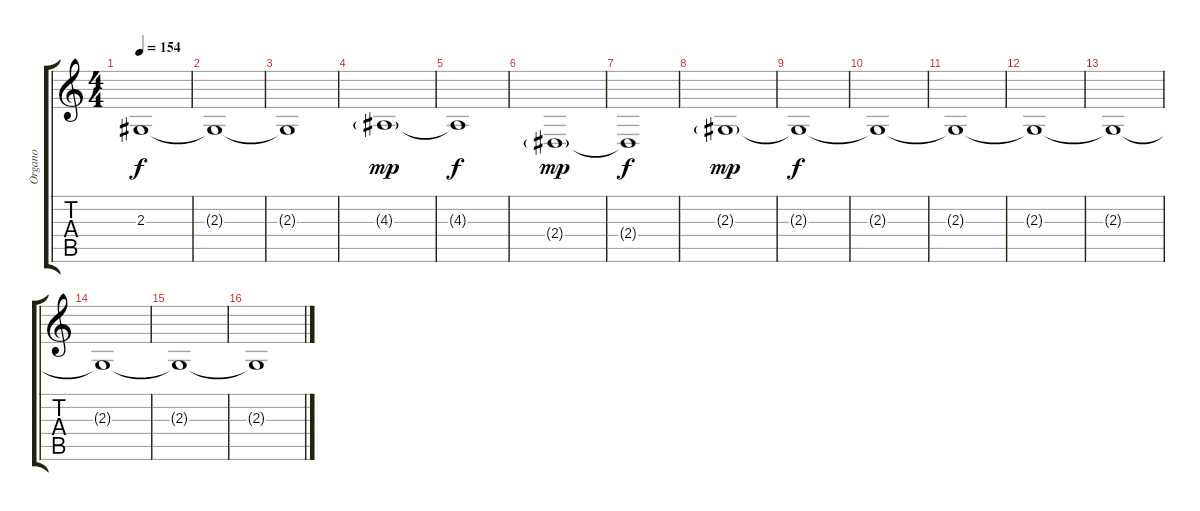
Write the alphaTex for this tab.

\track ("Organo" "Organo") {instrument percussiveorgan}
\staff {score tabs}
\tuning (Eb4 Bb3 Gb3 Db3 Ab2 Eb2) {hide}
\ts (4 4)
\tempo 154
\clef g2
\ks c
2.3{t}.1{dy f} |
2.3{t}.1 |
2.3{t}.1 |
4.3{g}.1{dy mp} |
4.3{t}.1{dy f} |
2.4{g}.1{dy mp} |
2.4{t}.1{dy f} |
2.3{g}.1{dy mp} |
2.3{t}.1{dy f} |
2.3{t}.1 |
2.3{t}.1 |
2.3{t}.1 |
2.3{t}.1 |
2.3{t}.1 |
2.3{t}.1 |
2.3{t}.1
